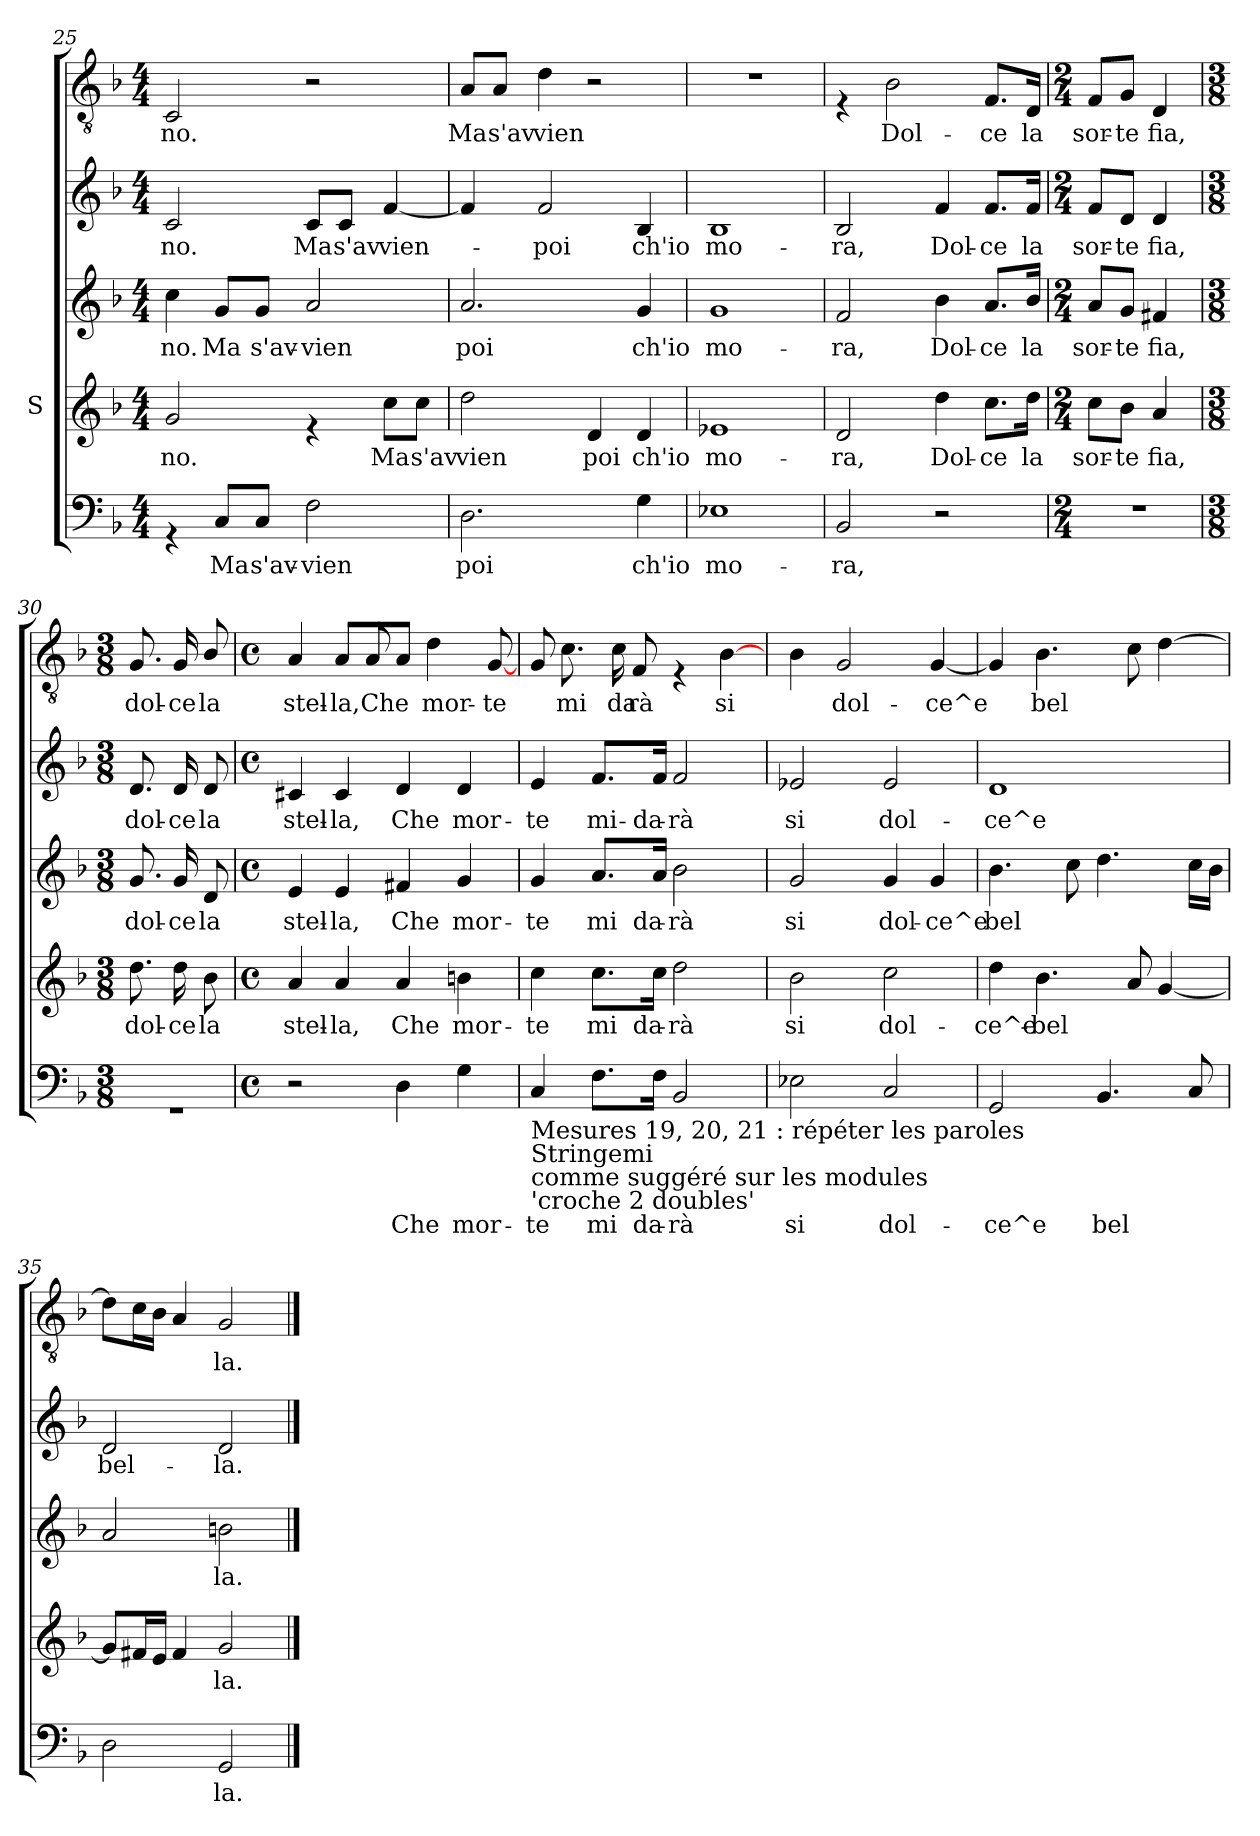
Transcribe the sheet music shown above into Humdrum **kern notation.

**kern	**text	**kern	**text	**kern	**text	**kern	**text	**kern	**text
*part5	*part5	*part4	*part4	*part3	*part3	*part2	*part2	*part1	*part1
*staff5	*staff5	*staff4	*staff4	*staff3	*staff3	*staff2	*staff2	*staff1	*staff1
*	*	*I"S	*	*	*	*	*	*	*
*clefF4	*	*clefG2	*	*clefG2	*	*clefG2	*	*clefGv2	*
*k[b-]	*	*k[b-]	*	*k[b-]	*	*k[b-]	*	*k[b-]	*
*F:	*	*F:	*	*F:	*	*F:	*	*F:	*
*M4/4	*	*M4/4	*	*M4/4	*	*M4/4	*	*M4/4	*
=25	=25	=25	=25	=25	=25	=25	=25	=25	=25
!	!	!	!LO:LY:b	!	!LO:LY:b	!	!LO:LY:b	!	!LO:LY:b
4rGG	.	2g/	-no.	4cc\	no.	2c/	-no.	2C/	-no.
!	!LO:LY:b	!	!	!	!LO:LY:b	!	!	!	!
8C/L	Ma	.	.	8g/L	Ma	.	.	.	.
!	!LO:LY:b	!	!	!	!LO:LY:b	!	!	!	!
8C/J	s'av-	.	.	8g/J	s'av-	.	.	.	.
!	!LO:LY:b	!	!	!	!LO:LY:b	!	!LO:LY:b	!	!
2F\	-vien	4re	.	2a/	-vien	8c/L	Ma	2r	.
!	!	!	!	!	!	!	!LO:LY:b	!	!
.	.	.	.	.	.	8c/J	s'av	.	.
!	!	!	!LO:LY:b	!	!	!	!LO:LY:b	!	!
.	.	8cc\L	Ma	.	.	[<4f/	vien-	.	.
!	!	!	!LO:LY:b	!	!	!	!	!	!
.	.	8cc\J	s'av	.	.	.	.	.	.
=26	=26	=26	=26	=26	=26	=26	=26	=26	=26
!	!LO:LY:b	!	!LO:LY:b	!	!LO:LY:b	!	!	!	!LO:LY:b
2.D\	poi	2dd\	vien	2.a/	poi	4f/]	.	8A/L	Ma
!	!	!	!	!	!	!	!	!	!LO:LY:b
.	.	.	.	.	.	.	.	8A/J	s'av
!	!	!	!	!	!	!	!LO:LY:b	!	!LO:LY:b
.	.	.	.	.	.	2f/	-poi	4d\	vien
!	!	!	!LO:LY:b	!	!	!	!	!	!
.	.	4d/	poi	.	.	.	.	2r	.
!	!LO:LY:b	!	!LO:LY:b	!	!LO:LY:b	!	!LO:LY:b	!	!
4G\	ch'io	4d/	ch'io	4g/	ch'io	4B-/	ch'io	.	.
=27	=27	=27	=27	=27	=27	=27	=27	=27	=27
!	!LO:LY:b	!	!LO:LY:b	!	!LO:LY:b	!	!LO:LY:b	!	!
1E-X	mo-	1e-X	mo-	1g	mo-	1B-	mo-	1r	.
!!LO:LB:g=z
=28	=28	=28	=28	=28	=28	=28	=28	=28	=28
!	!LO:LY:b	!	!LO:LY:b	!	!LO:LY:b	!	!LO:LY:b	!	!
2BB-/	-ra,	2d/	-ra,	2f/	-ra,	2B-/	-ra,	4rE	.
!	!	!	!	!	!	!	!	!	!LO:LY:b
.	.	.	.	.	.	.	.	2B-\	Dol-
!	!	!	!LO:LY:b	!	!LO:LY:b	!	!LO:LY:b	!	!
2r	.	4dd\	Dol-	4b-\	Dol-	4f/	Dol-	.	.
!	!	!	!LO:LY:b	!	!LO:LY:b	!	!LO:LY:b	!	!LO:LY:b
.	.	8.cc\L	-ce	8.a/L	-ce	8.f/L	-ce	8.F/L	-ce
!	!	!	!LO:LY:b	!	!LO:LY:b	!	!LO:LY:b	!	!LO:LY:b
.	.	16dd\Jk	la	16b-/Jk	la	16f/Jk	la	16D/Jk	la
=29	=29	=29	=29	=29	=29	=29	=29	=29	=29
*M2/4	*	*M2/4	*	*M2/4	*	*M2/4	*	*M2/4	*
!	!	!	!LO:LY:b	!	!LO:LY:b	!	!LO:LY:b	!	!LO:LY:b
2r	.	8cc\L	sor-	8a/L	sor-	8f/L	sor-	8F/L	sor-
!	!	!	!LO:LY:b	!	!LO:LY:b	!	!LO:LY:b	!	!LO:LY:b
.	.	8b-\J	-te	8g/J	-te	8d/J	-te	8G/J	-te
!	!	!	!LO:LY:b	!	!LO:LY:b	!	!LO:LY:b	!	!LO:LY:b
.	.	4a/	fia,	4f#X/	fia,	4d/	fia,	4D/	fia,
=30	=30	=30	=30	=30	=30	=30	=30	=30	=30
*M3/8	*	*M3/8	*	*M3/8	*	*M3/8	*	*M3/8	*
!	!	!	!LO:LY:b	!	!LO:LY:b	!	!LO:LY:b	!	!LO:LY:b
4.rGG	.	8.dd\	dol-	8.g/	dol-	8.d/	dol-	8.G/	dol-
!	!	!	!LO:LY:b	!	!LO:LY:b	!	!LO:LY:b	!	!LO:LY:b
.	.	16dd\	-ce	16g/	-ce	16d/	-ce	16G/	-ce
!	!	!	!LO:LY:b	!	!LO:LY:b	!	!LO:LY:b	!	!LO:LY:b
.	.	8b-\	la	8d/	la	8d/	la	8B-/	la
=31	=31	=31	=31	=31	=31	=31	=31	=31	=31
*M4/4	*	*M4/4	*	*M4/4	*	*M4/4	*	*M4/4	*
*met(c)	*	*met(c)	*	*met(c)	*	*met(c)	*	*met(c)	*
!	!	!	!LO:LY:b	!	!LO:LY:b	!	!LO:LY:b	!	!LO:LY:b
*	*	*	*	*	*	*	*	*^	*
2r	.	4a/	stel-	4e/	stel-	4c#X/	stel-	4A/	4.ryy	stel-
!	!	!	!LO:LY:b	!	!LO:LY:b	!	!LO:LY:b	!	!	!LO:LY:b
.	.	4a/	-la,	4e/	-la,	4c#/	-la,	8A/L	.	-la,
!	!	!	!	!	!	!	!	!	!	!LO:LY:b
.	.	.	.	.	.	.	.	8ryy	8A/	Che
!	!LO:LY:b	!	!LO:LY:b	!	!LO:LY:b	!	!LO:LY:b	!	!	!
4D\	Che	4a/	Che	4f#X/	Che	4d/	Che	8A/J	8ryy	.
!	!	!	!	!	!	!	!	!	!	!LO:LY:b
.	.	.	.	.	.	.	.	4.ryy	4d\	mor-
!	!LO:LY:b	!	!LO:LY:b	!	!LO:LY:b	!	!LO:LY:b	!	!	!
4G\	mor-	4bn\	mor-	4g/	mor-	4d/	mor-	.	.	.
!	!	!	!	!	!	!	!	!	!	!LO:LY:b
.	.	.	.	.	.	.	.	.	[<8G/	-te
!!LO:PB:g=z	!!
=32	=32	=32	=32	=32	=32	=32	=32	=32	=32	=32
!LO:TX:b:t=Mesures 19, 20, 21 &colon; répéter les paroles \nStringemi \ncomme suggéré sur les modules \n'croche 2 doubles'	!	!	!	!	!	!	!	!	!	!
!	!LO:LY:b	!	!LO:LY:b	!	!LO:LY:b	!	!LO:LY:b	!	!	!
4C/	-te	4cc\	-te	4g/	-te	4e/	-te	8G/	8ryy	.
!	!	!	!	!	!	!	!	!	!	!LO:LY:b
.	.	.	.	.	.	.	.	4ryy	8.c\	mi
!	!LO:LY:b	!	!LO:LY:b	!	!LO:LY:b	!	!LO:LY:b	!	!	!
8.F\L	mi	8.cc\L	mi	8.a/L	mi	8.f/L	mi-	.	.	.
!	!	!	!	!	!	!	!	!	!	!LO:LY:b
.	.	.	.	.	.	.	.	.	16c\	da
!	!	!	!	!	!	!	!	!	!	!LO:LY:b
.	.	.	.	.	.	.	.	8F/	8ryy	rà
!	!LO:LY:b	!	!LO:LY:b	!	!LO:LY:b	!	!LO:LY:b	!	!	!
16F\Jk	da-	16cc\Jk	da-	16a/Jk	da-	16f/Jk	-da-	.	.	.
!	!LO:LY:b	!	!LO:LY:b	!	!LO:LY:b	!	!LO:LY:b	!	!	!
2BB-/	-rà	2dd\	-rà	2b-\	-rà	2f/	-rà	2ryy	4rE	.
!	!	!	!	!	!	!	!	!	!	!LO:LY:b
.	.	.	.	.	.	.	.	.	[>4B-\	si
=33	=33	=33	=33	=33	=33	=33	=33	=33	=33	=33
!	!LO:LY:b	!	!LO:LY:b	!	!LO:LY:b	!	!LO:LY:b	!	!	!
*	*	*	*	*	*	*	*	*v	*v	*
2E-X\	si	2b-\	si	2g/	si	2e-X/	si	4B-\	.
!	!	!	!	!	!	!	!	!	!LO:LY:b
.	.	.	.	.	.	.	.	2G/	dol-
!	!LO:LY:b	!	!LO:LY:b	!	!LO:LY:b	!	!LO:LY:b	!	!
2C/	dol-	2cc\	dol-	4g/	dol-	2e-/	dol-	.	.
!	!	!	!	!	!LO:LY:b	!	!	!	!LO:LY:b
.	.	.	.	4g/	-ce^e	.	.	[<4G/	-ce^e
=34	=34	=34	=34	=34	=34	=34	=34	=34	=34
!	!LO:LY:b	!	!LO:LY:b	!	!LO:LY:b	!	!LO:LY:b	!	!
2GG/	-ce^e	4dd\	-ce^e-	4.b-\	bel	1d	-ce^e	4G/]	.
!	!	!	!LO:LY:b	!	!	!	!	!	!LO:LY:b
.	.	4.b-\	-bel	.	.	.	.	4.B-\	bel
.	.	.	.	8cc\	.	.	.	.	.
!	!LO:LY:b	!	!	!	!	!	!	!	!
4.BB-/	bel	.	.	4.dd\	.	.	.	.	.
.	.	8a/	.	.	.	.	.	8c\	.
.	.	[<4g/	.	.	.	.	.	[>4d\	.
8C/	.	.	.	16cc\LL	.	.	.	.	.
.	.	.	.	16b-\JJ	.	.	.	.	.
=35	=35	=35	=35	=35	=35	=35	=35	=35	=35
!	!	!	!	!	!	!	!LO:LY:b	!	!
2D\	.	8g/L]	.	2a/	.	2d/	bel-	8d\L]	.
.	.	16f#X/L	.	.	.	.	.	16c\L	.
.	.	16e/JJ	.	.	.	.	.	16B-\JJ	.
.	.	4f#/	.	.	.	.	.	4A/	.
!	!LO:LY:b	!	!LO:LY:b	!	!LO:LY:b	!	!LO:LY:b	!	!LO:LY:b
2GG/	la.	2g/	la.	2bn\	la.	2d/	-la.	2G/	la.
==	==	==	==	==	==	==	==	==	==
*-	*-	*-	*-	*-	*-	*-	*-	*-	*-
